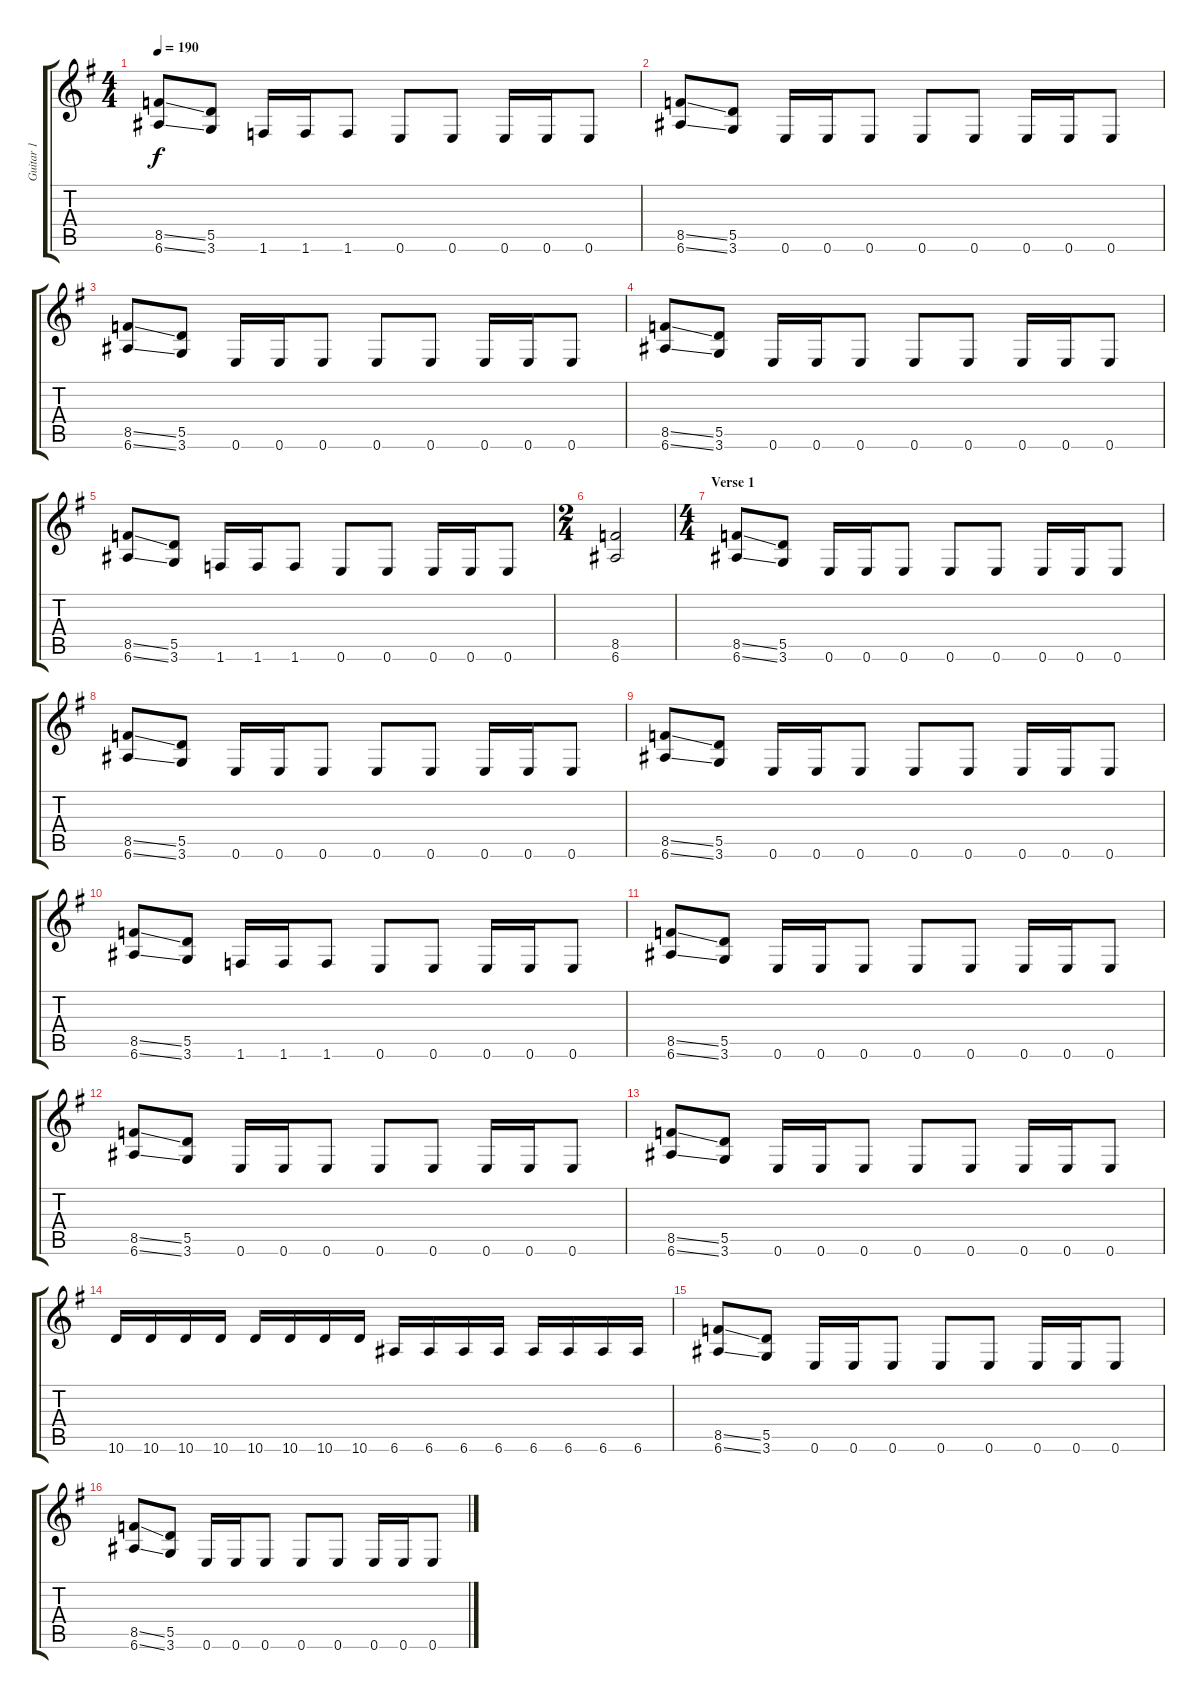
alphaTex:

\track ("Guitar 1" "Guitar 1") {instrument distortionguitar}
\staff {score tabs}
\tuning (E4 B3 G3 D3 A2 E2) {hide}
\ts (4 4)
\tempo 190
\clef g2
\ks eminor
(8.5{ss} 6.6{ss}).8{dy f} (5.5 3.6).8 1.6.16 1.6.16 1.6.8 0.6.8 0.6.8 0.6.16 0.6.16 0.6.8 |
(8.5{ss} 6.6{ss}).8 (5.5 3.6).8 0.6.16 0.6.16 0.6.8 0.6.8 0.6.8 0.6.16 0.6.16 0.6.8 |
(8.5{ss} 6.6{ss}).8 (5.5 3.6).8 0.6.16 0.6.16 0.6.8 0.6.8 0.6.8 0.6.16 0.6.16 0.6.8 |
(8.5{ss} 6.6{ss}).8 (5.5 3.6).8 0.6.16 0.6.16 0.6.8 0.6.8 0.6.8 0.6.16 0.6.16 0.6.8 |
(8.5{ss} 6.6{ss}).8 (5.5 3.6).8 1.6.16 1.6.16 1.6.8 0.6.8 0.6.8 0.6.16 0.6.16 0.6.8 |
\ts (2 4)
(8.5 6.6).2 |
\ts (4 4)
\section ("" "Verse 1")
(8.5{ss} 6.6{ss}).8 (5.5 3.6).8 0.6.16 0.6.16 0.6.8 0.6.8 0.6.8 0.6.16 0.6.16 0.6.8 |
(8.5{ss} 6.6{ss}).8 (5.5 3.6).8 0.6.16 0.6.16 0.6.8 0.6.8 0.6.8 0.6.16 0.6.16 0.6.8 |
(8.5{ss} 6.6{ss}).8 (5.5 3.6).8 0.6.16 0.6.16 0.6.8 0.6.8 0.6.8 0.6.16 0.6.16 0.6.8 |
(8.5{ss} 6.6{ss}).8 (5.5 3.6).8 1.6.16 1.6.16 1.6.8 0.6.8 0.6.8 0.6.16 0.6.16 0.6.8 |
(8.5{ss} 6.6{ss}).8 (5.5 3.6).8 0.6.16 0.6.16 0.6.8 0.6.8 0.6.8 0.6.16 0.6.16 0.6.8 |
(8.5{ss} 6.6{ss}).8 (5.5 3.6).8 0.6.16 0.6.16 0.6.8 0.6.8 0.6.8 0.6.16 0.6.16 0.6.8 |
(8.5{ss} 6.6{ss}).8 (5.5 3.6).8 0.6.16 0.6.16 0.6.8 0.6.8 0.6.8 0.6.16 0.6.16 0.6.8 |
10.6.16 10.6.16 10.6.16 10.6.16 10.6.16 10.6.16 10.6.16 10.6.16 6.6.16 6.6.16 6.6.16 6.6.16 6.6.16 6.6.16 6.6.16 6.6.16 |
(8.5{ss} 6.6{ss}).8 (5.5 3.6).8 0.6.16 0.6.16 0.6.8 0.6.8 0.6.8 0.6.16 0.6.16 0.6.8 |
(8.5{ss} 6.6{ss}).8 (5.5 3.6).8 0.6.16 0.6.16 0.6.8 0.6.8 0.6.8 0.6.16 0.6.16 0.6.8
